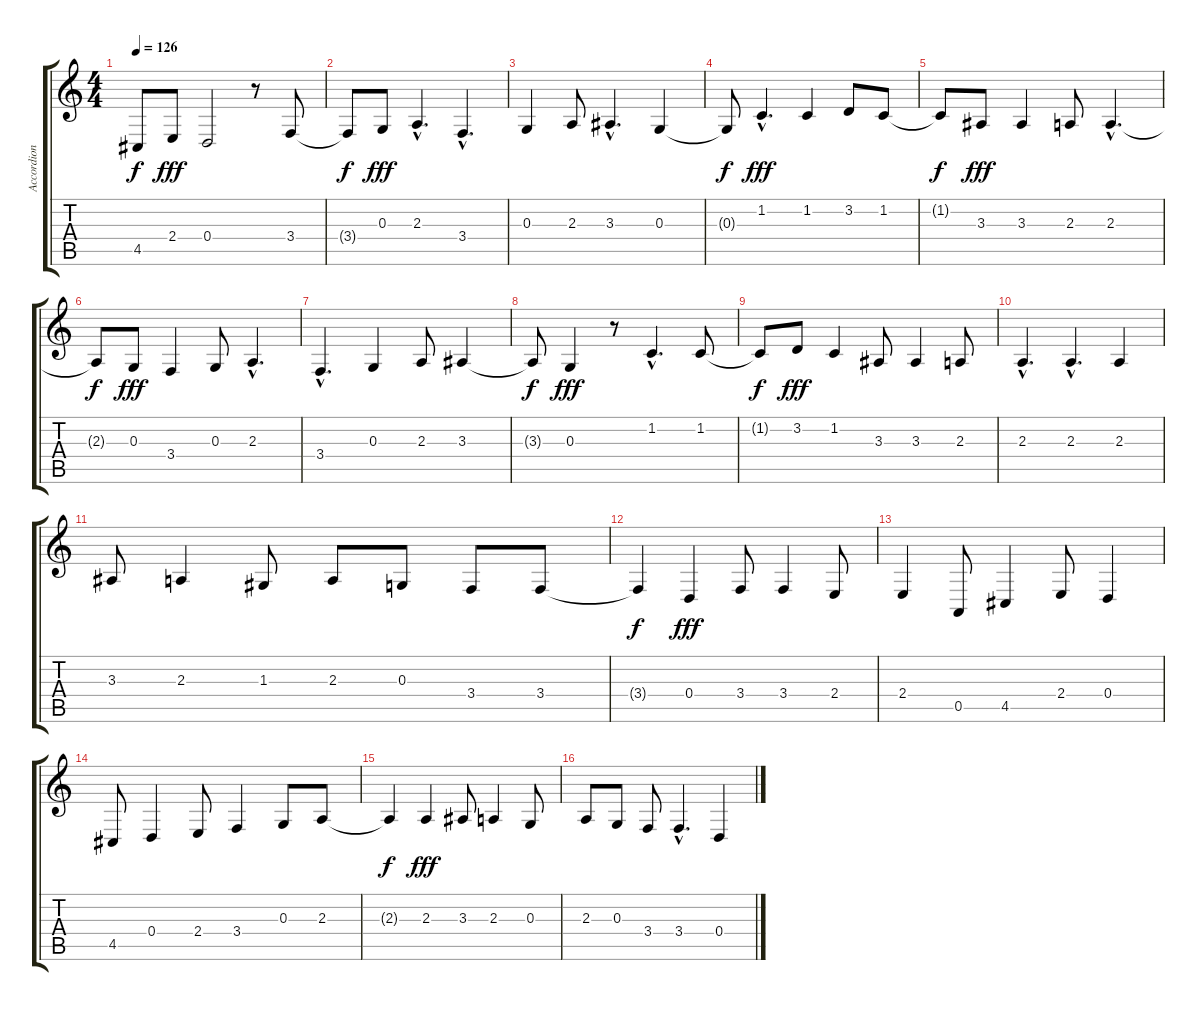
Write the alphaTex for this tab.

\track ("Accordion" "Accordion") {instrument accordion}
\staff {score tabs}
\tuning (E4 B3 G3 D3 A2 E2) {hide}
\ts (4 4)
\tempo 126
\clef g2
\ks c
4.5{t}.8{dy f} 2.4.8{dy fff} 0.4.2 r.8 3.4.8 |
3.4{t}.8{dy f} 0.3.8{dy fff} 2.3{hac}.4{d} 3.4{hac}.4{d} |
0.3.4 2.3.8 3.3{hac}.4{d} 0.3.4 |
0.3{t}.8{dy f} 1.2{hac}.4{d dy fff} 1.2.4 3.2.8 1.2.8 |
1.2{t}.8{dy f} 3.3.8{dy fff} 3.3.4 2.3.8 2.3{hac}.4{d} |
2.3{t}.8{dy f} 0.3.8{dy fff} 3.4.4 0.3.8 2.3{hac}.4{d} |
3.4{hac}.4{d} 0.3.4 2.3.8 3.3.4 |
3.3{t}.8{dy f} 0.3.4{dy fff} r.8 1.2{hac}.4{d} 1.2.8 |
1.2{t}.8{dy f} 3.2.8{dy fff} 1.2.4 3.3.8 3.3.4 2.3.8 |
2.3{hac}.4{d} 2.3{hac}.4{d} 2.3.4 |
3.3.8 2.3.4 1.3.8 2.3.8 0.3.8 3.4.8 3.4.8 |
3.4{t}.4{dy f} 0.4.4{dy fff} 3.4.8 3.4.4 2.4.8 |
2.4.4 0.5.8 4.5.4 2.4.8 0.4.4 |
4.5.8 0.4.4 2.4.8 3.4.4 0.3.8 2.3.8 |
2.3{t}.4{dy f} 2.3.4{dy fff} 3.3.8 2.3.4 0.3.8 |
2.3.8 0.3.8 3.4.8 3.4{hac}.4{d} 0.4.4
